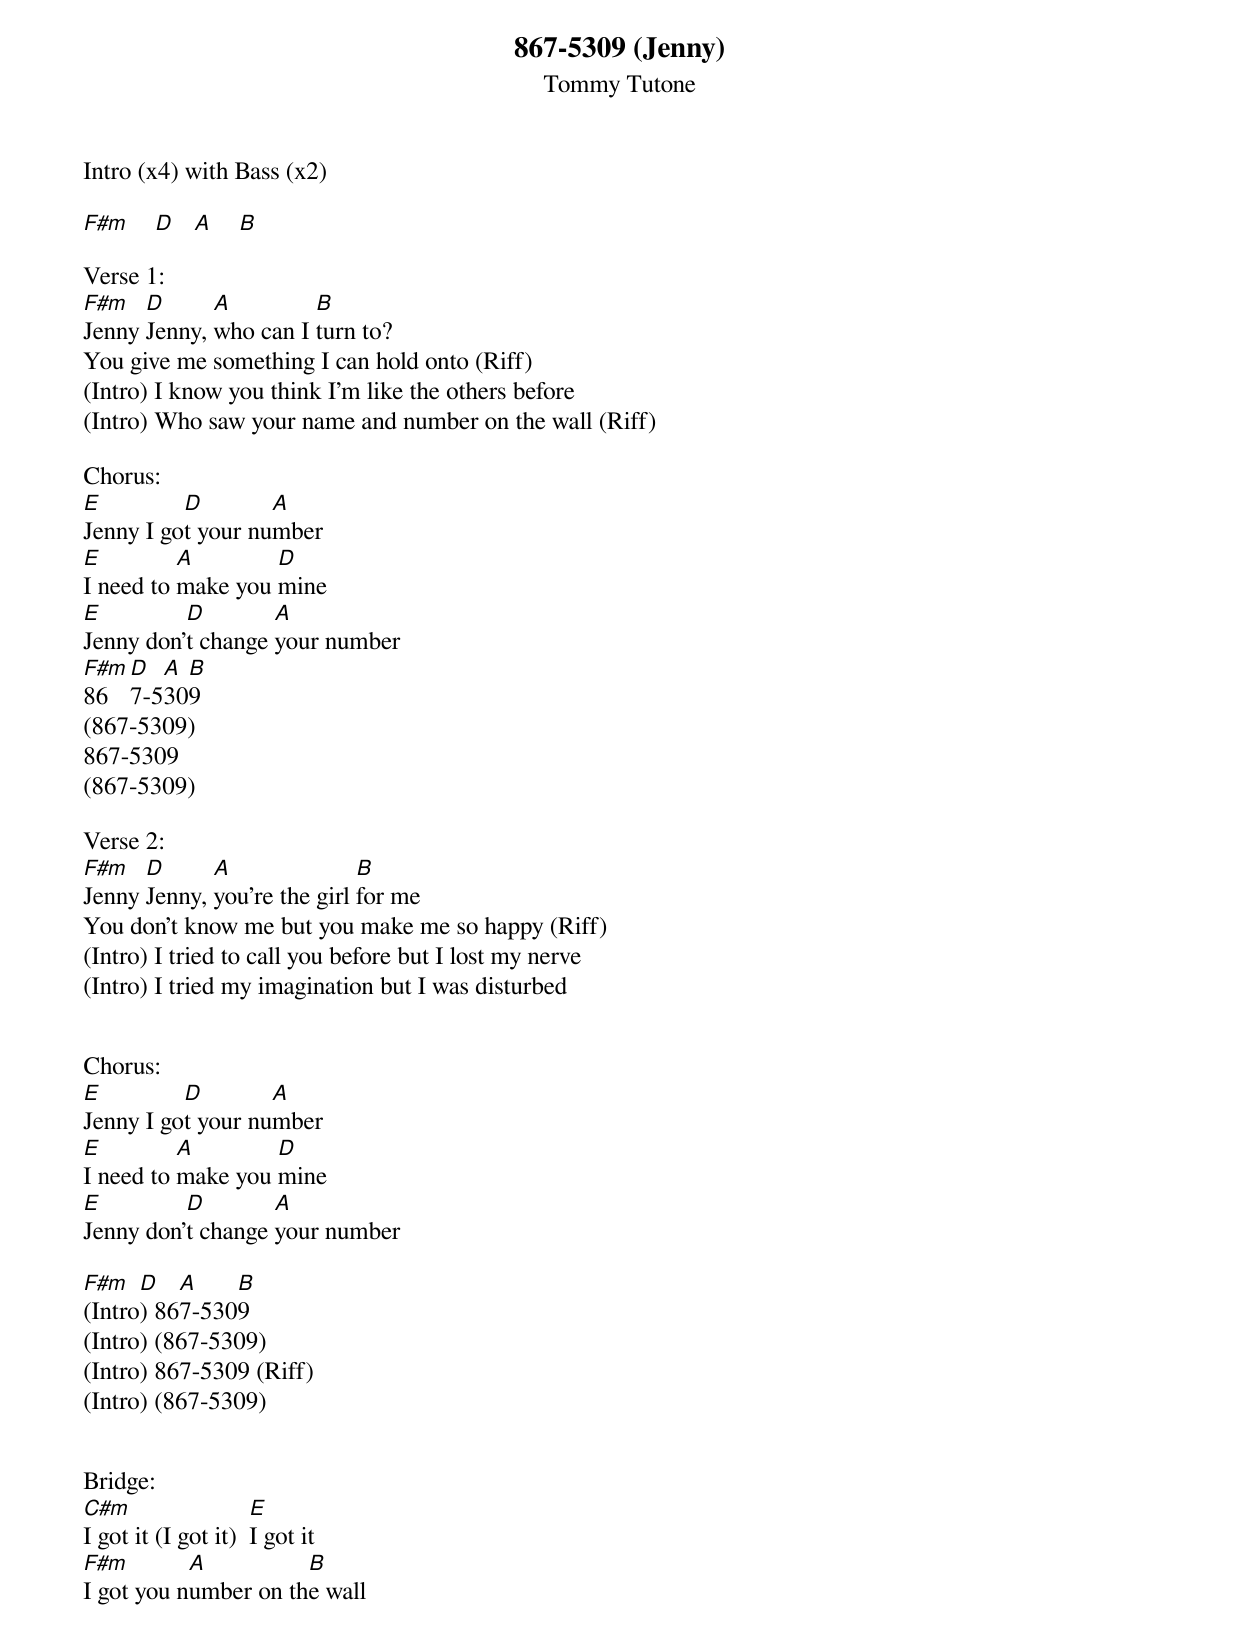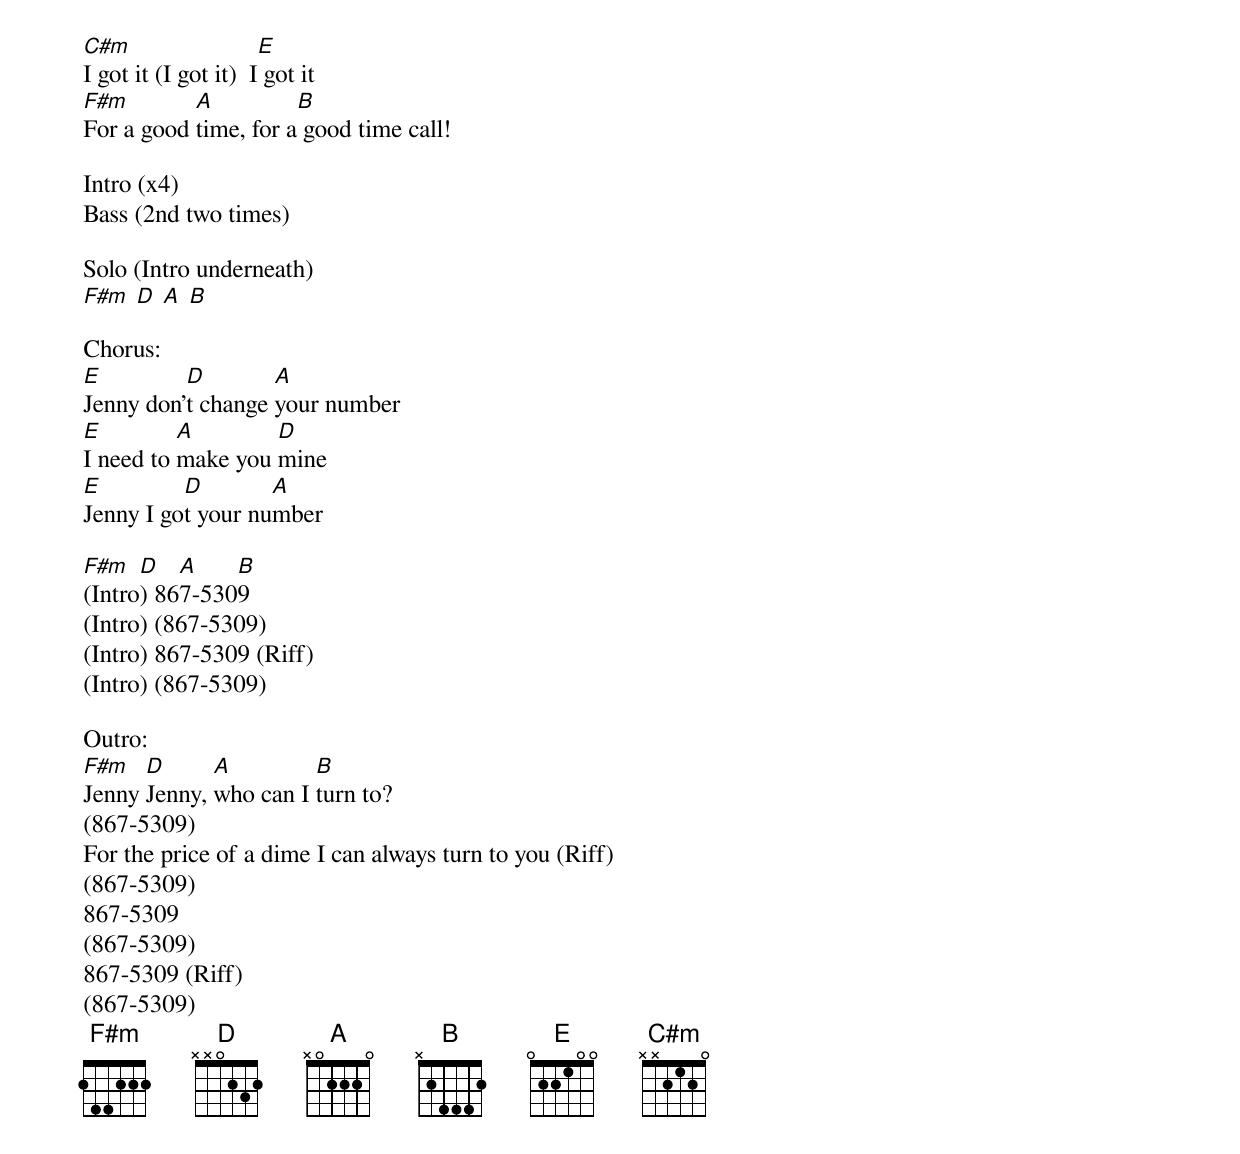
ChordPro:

{t:867-5309 (Jenny)}
{st:Tommy Tutone}
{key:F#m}
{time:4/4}
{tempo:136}

Intro (x4) with Bass (x2)

[F#m]    [D]   [A]    [B]

Verse 1:
[F#m]Jenny [D]Jenny, [A]who can I [B]turn to?
You give me something I can hold onto (Riff)
(Intro) I know you think I'm like the others before
(Intro) Who saw your name and number on the wall (Riff)

Chorus:
[E]Jenny I go[D]t your nu[A]mber
[E]I need to [A]make you [D]mine
[E]Jenny don'[D]t change [A]your number
[F#m]86[D]7-5[A]30[B]9
(867-5309)
867-5309
(867-5309)

Verse 2:
[F#m]Jenny [D]Jenny, [A]you’re the girl [B]for me
You don't know me but you make me so happy (Riff)
(Intro) I tried to call you before but I lost my nerve
(Intro) I tried my imagination but I was disturbed


Chorus:
[E]Jenny I go[D]t your nu[A]mber
[E]I need to [A]make you [D]mine
[E]Jenny don'[D]t change [A]your number

[F#m](Intro[D]) 86[A]7-530[B]9
(Intro) (867-5309)
(Intro) 867-5309 (Riff)
(Intro) (867-5309)


Bridge:
[C#m]I got it (I got it)  [E]I got it
[F#m]I got you n[A]umber on th[B]e wall
[C#m]I got it (I got it)  I[E] got it
[F#m]For a good [A]time, for a[B] good time call!

Intro (x4)
Bass (2nd two times)

Solo (Intro underneath)
[F#m] [D] [A] [B]

Chorus:
[E]Jenny don'[D]t change [A]your number
[E]I need to [A]make you [D]mine
[E]Jenny I go[D]t your nu[A]mber

[F#m](Intro[D]) 86[A]7-530[B]9
(Intro) (867-5309)
(Intro) 867-5309 (Riff)
(Intro) (867-5309)

Outro:
[F#m]Jenny [D]Jenny, [A]who can I [B]turn to?
(867-5309)
For the price of a dime I can always turn to you (Riff)
(867-5309)
867-5309
(867-5309)
867-5309 (Riff)
(867-5309)
